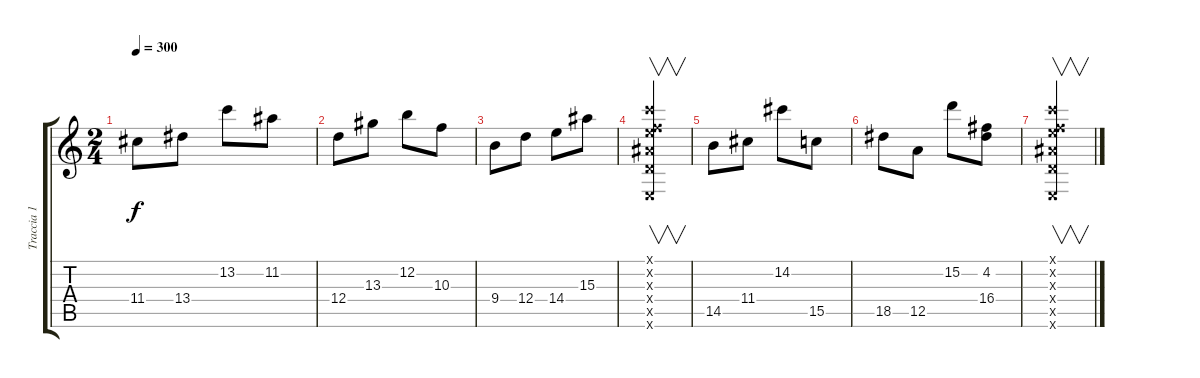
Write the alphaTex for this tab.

\track ("Traccia 1" "Traccia 1") {instrument distortionguitar}
\staff {score tabs}
\tuning (E4 B3 G3 D3 A2 E2) {hide}
\ts (2 4)
\tempo 300
\clef g2
\ks c
11.4.8{dy f} 13.4.8 13.2.8 11.2.8 |
12.4.8 13.3.8 12.2.8 10.3.8 |
9.4.8 12.4.8 14.4.8 15.3.8 |
(0.1{x} 13.2{x} 10.3{x} 0.4{x} 13.5{x} 0.6{x}).2{v} |
14.5.8 11.4.8 14.2.8 15.5.8 |
18.5.8 12.5.8 15.2.8 (4.2 16.4).8 |
(0.1{x} 13.2{x} 10.3{x} 0.4{x} 13.5{x} 0.6{x}).2{v}
